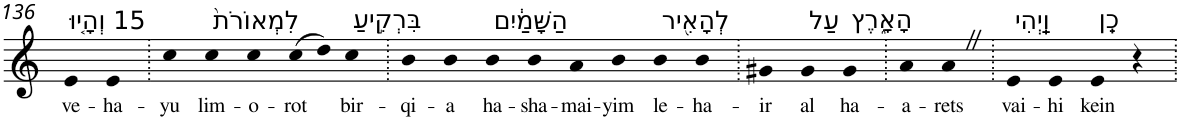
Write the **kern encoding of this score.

**kern	**text
*part1	*part1
*staff1	*staff1
*I"Piano	*
*I'Pno	*
!!LO:PB:g=z
*clefG2	*
*k[]	*
=136	=136
!LO:TX:a:t=15 וְהָי֤וּ	!
!	!LO:LY:b
4e	ve-
!	!LO:LY:b
4e	-ha-
=137.	=137.
!	!LO:LY:b
4cc	-yu
!LO:TX:a:t=לִמְאוֹרֹת֙	!
!	!LO:LY:b
4cc	lim-
!	!LO:LY:b
4cc	-o-
!	!LO:LY:b
(8cc	-rot
8dd)	.
!LO:TX:a:t=בִּרְקִ֣יעַ	!
!	!LO:LY:b
4cc	bir-
=138.	=138.
!	!LO:LY:b
4b	-qi-
!	!LO:LY:b
4b	-a
!LO:TX:a:t=הַשָּׁמַ֔יִם	!
!	!LO:LY:b
4b	ha-
!	!LO:LY:b
4b	-sha-
!	!LO:LY:b
4a	-mai-
!	!LO:LY:b
4b	-yim
!LO:TX:a:t=לְהָאִ֖יר	!
!	!LO:LY:b
4b	le-
!	!LO:LY:b
4b	-ha-
=139.	=139.
!	!LO:LY:b
4g#X	-ir
!LO:TX:a:t=עַל	!
!	!LO:LY:b
4g#	al
!LO:TX:a:t=הָאָ֑רֶץ	!
!	!LO:LY:b
4g#	ha-
=140.	=140.
!	!LO:LY:b
4a	-a-
!	!LO:LY:b
4aZ	-rets
=141.	=141.
!LO:TX:a:t=וַֽיְהִי	!
!	!LO:LY:b
4e	vai-
!	!LO:LY:b
4e	-hi
!LO:TX:a:t=כֵֽן	!
!	!LO:LY:b
4e	kein
4r	.
=.	=.
*-	*-
